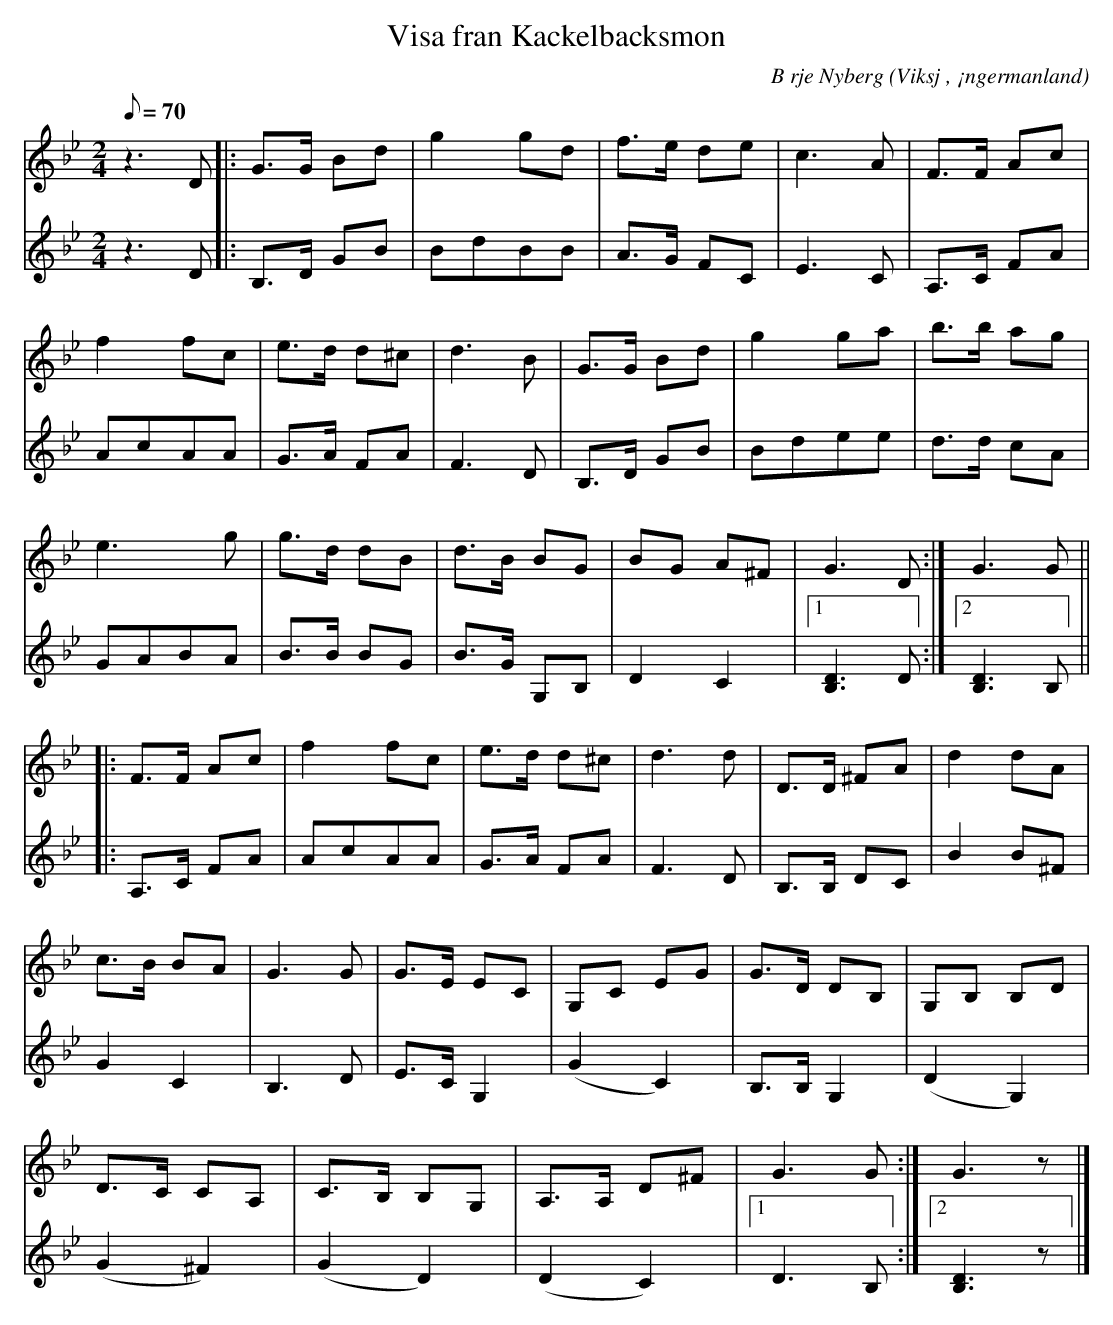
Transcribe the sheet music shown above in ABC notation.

X:1
T:Visa fran Kackelbacksmon
C:B rje Nyberg
O:Viksj , ¡ngermanland
M:2/4
L:1/8
Q:70
K:Gm
V:1
z2> D2|: G>G Bd | g2 gd | f>e de | c2>A2 | F>F Ac |
f2 fc | e>d d^c | d2>B2 | G>G Bd |g2 ga | b>b ag |
e2> g2 | g>d dB |d>B BG |BG A^F | G2> D2 :| G2> G2 ||
|: F>F Ac | f2 fc | e>d d^c | d2>d2 | D>D ^FA | d2 dA |
c>B BA |G2> G2 | G>E EC | G,C EG | G>D DB, | G,B, B,D |
D>C CA, | C>B, B,G, | A,>A, D^F | G2> G2 :| G2> z2 |]
V:2
z2> D2 |: B,>D GB | BdBB | A>G FC | E2>C2 | A,>C FA |
AcAA | G>A FA| F2> D2 | B,>D GB | Bdee | d>d cA |
GABA | B>B BG | B>G G,B, | D2C2 |1 [D2B,2]> D2 :|2 [D2B,2]> B,2 ||
|: A,>C FA | AcAA | G>A FA | F2> D2 | B,>B, DC | B2 B^F |
G2 C2 | B,2> D2 | E>C G,2 | (G2 C2) | B,>B, G,2 | (D2 G,2) |
(G2 ^F2) | (G2 D2) | (D2 C2) |1 D2> B,2 :|2 [D2B,2]> z2 |]
